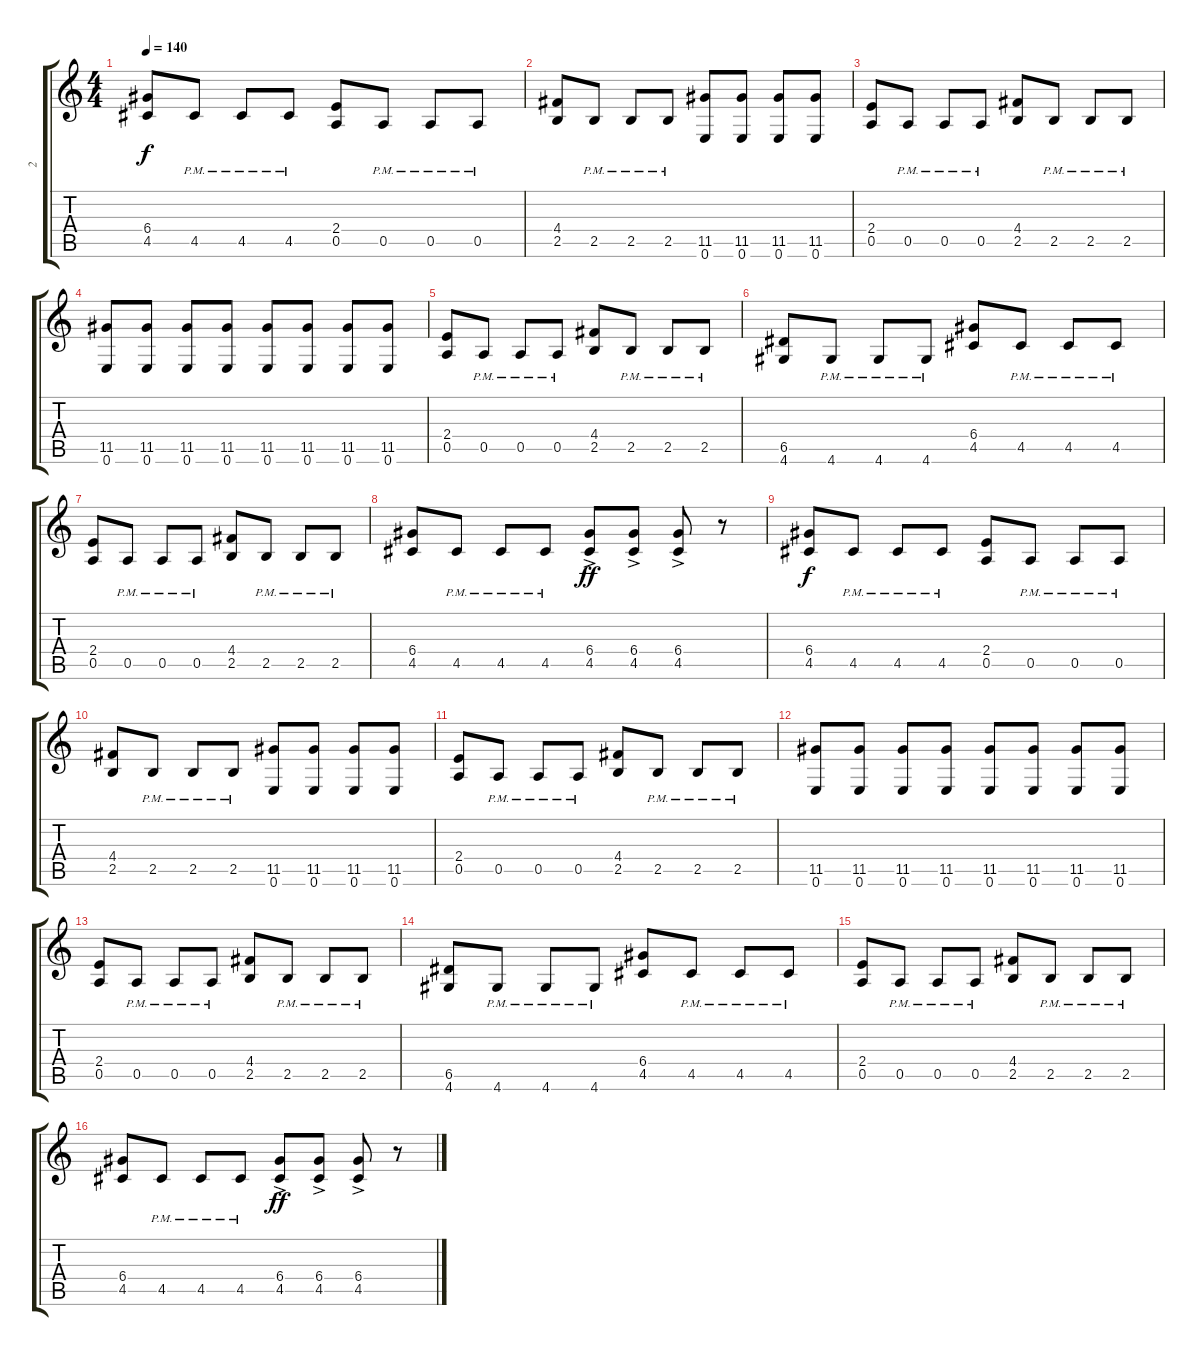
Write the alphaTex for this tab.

\track ("2" "2") {instrument distortionguitar}
\staff {score tabs}
\tuning (E4 B3 G3 D3 A2 E2) {hide}
\ts (4 4)
\tempo 140
\clef g2
\ks c
(6.4 4.5).8{dy f} 4.5{pm}.8 4.5{pm}.8 4.5{pm}.8 (2.4 0.5).8 0.5{pm}.8 0.5{pm}.8 0.5{pm}.8 |
(4.4 2.5).8 2.5{pm}.8 2.5{pm}.8 2.5{pm}.8 (11.5 0.6).8 (11.5 0.6).8 (11.5 0.6).8 (11.5 0.6).8 |
(2.4 0.5).8 0.5{pm}.8 0.5{pm}.8 0.5{pm}.8 (4.4 2.5).8 2.5{pm}.8 2.5{pm}.8 2.5{pm}.8 |
(11.5 0.6).8 (11.5 0.6).8 (11.5 0.6).8 (11.5 0.6).8 (11.5 0.6).8 (11.5 0.6).8 (11.5 0.6).8 (11.5 0.6).8 |
(2.4 0.5).8 0.5{pm}.8 0.5{pm}.8 0.5{pm}.8 (4.4 2.5).8 2.5{pm}.8 2.5{pm}.8 2.5{pm}.8 |
(6.5 4.6).8 4.6{pm}.8 4.6{pm}.8 4.6{pm}.8 (6.4 4.5).8 4.5{pm}.8 4.5{pm}.8 4.5{pm}.8 |
(2.4 0.5).8 0.5{pm}.8 0.5{pm}.8 0.5{pm}.8 (4.4 2.5).8 2.5{pm}.8 2.5{pm}.8 2.5{pm}.8 |
(6.4 4.5).8 4.5{pm}.8 4.5{pm}.8 4.5{pm}.8 (6.4{ac} 4.5{ac}).8{dy ff} (6.4{ac} 4.5{ac}).8 (6.4{ac} 4.5{ac}).8 r.8 |
(6.4 4.5).8{dy f} 4.5{pm}.8 4.5{pm}.8 4.5{pm}.8 (2.4 0.5).8 0.5{pm}.8 0.5{pm}.8 0.5{pm}.8 |
(4.4 2.5).8 2.5{pm}.8 2.5{pm}.8 2.5{pm}.8 (11.5 0.6).8 (11.5 0.6).8 (11.5 0.6).8 (11.5 0.6).8 |
(2.4 0.5).8 0.5{pm}.8 0.5{pm}.8 0.5{pm}.8 (4.4 2.5).8 2.5{pm}.8 2.5{pm}.8 2.5{pm}.8 |
(11.5 0.6).8 (11.5 0.6).8 (11.5 0.6).8 (11.5 0.6).8 (11.5 0.6).8 (11.5 0.6).8 (11.5 0.6).8 (11.5 0.6).8 |
(2.4 0.5).8 0.5{pm}.8 0.5{pm}.8 0.5{pm}.8 (4.4 2.5).8 2.5{pm}.8 2.5{pm}.8 2.5{pm}.8 |
(6.5 4.6).8 4.6{pm}.8 4.6{pm}.8 4.6{pm}.8 (6.4 4.5).8 4.5{pm}.8 4.5{pm}.8 4.5{pm}.8 |
(2.4 0.5).8 0.5{pm}.8 0.5{pm}.8 0.5{pm}.8 (4.4 2.5).8 2.5{pm}.8 2.5{pm}.8 2.5{pm}.8 |
(6.4 4.5).8 4.5{pm}.8 4.5{pm}.8 4.5{pm}.8 (6.4{ac} 4.5{ac}).8{dy ff} (6.4{ac} 4.5{ac}).8 (6.4{ac} 4.5{ac}).8 r.8
